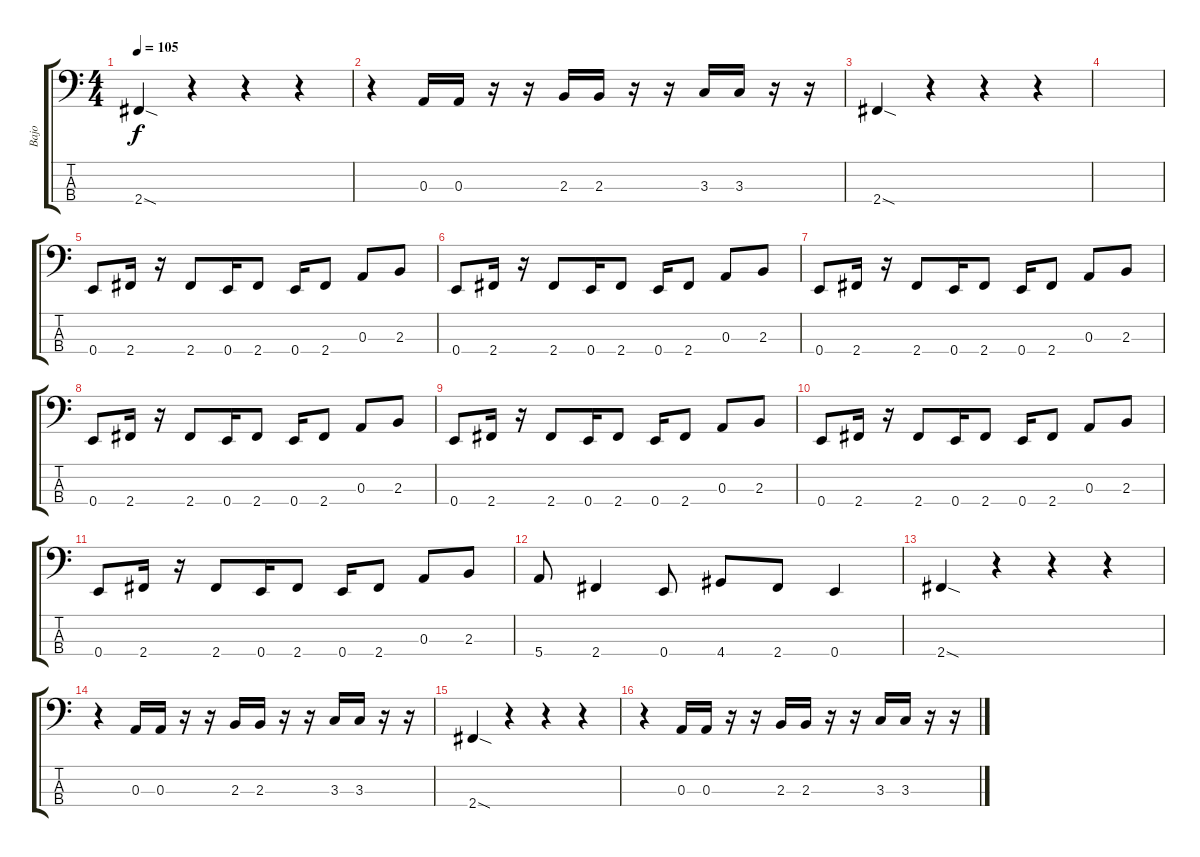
\track ("Bajo" "Bajo") {instrument electricbassfinger}
\staff {score tabs}
\tuning (G2 D2 A1 E1) {hide}
\ts (4 4)
\tempo 105
\clef f4
\ks c
2.4{sod}.4{dy f} r.4 r.4 r.4 |
r.4 0.3.16 0.3.16 r.16 r.16 2.3.16 2.3.16 r.16 r.16 3.3.16 3.3.16 r.16 r.16 |
2.4{sod}.4 r.4 r.4 r.4 |
|
0.4.8 2.4.16 r.16 2.4.8 0.4.16 2.4.8 0.4.16 2.4.8 0.3.8 2.3.8 |
0.4.8 2.4.16 r.16 2.4.8 0.4.16 2.4.8 0.4.16 2.4.8 0.3.8 2.3.8 |
0.4.8 2.4.16 r.16 2.4.8 0.4.16 2.4.8 0.4.16 2.4.8 0.3.8 2.3.8 |
0.4.8 2.4.16 r.16 2.4.8 0.4.16 2.4.8 0.4.16 2.4.8 0.3.8 2.3.8 |
0.4.8 2.4.16 r.16 2.4.8 0.4.16 2.4.8 0.4.16 2.4.8 0.3.8 2.3.8 |
0.4.8 2.4.16 r.16 2.4.8 0.4.16 2.4.8 0.4.16 2.4.8 0.3.8 2.3.8 |
0.4.8 2.4.16 r.16 2.4.8 0.4.16 2.4.8 0.4.16 2.4.8 0.3.8 2.3.8 |
5.4.8 2.4.4 0.4.8 4.4.8 2.4.8 0.4.4 |
2.4{sod}.4 r.4 r.4 r.4 |
r.4 0.3.16 0.3.16 r.16 r.16 2.3.16 2.3.16 r.16 r.16 3.3.16 3.3.16 r.16 r.16 |
2.4{sod}.4 r.4 r.4 r.4 |
r.4 0.3.16 0.3.16 r.16 r.16 2.3.16 2.3.16 r.16 r.16 3.3.16 3.3.16 r.16 r.16
